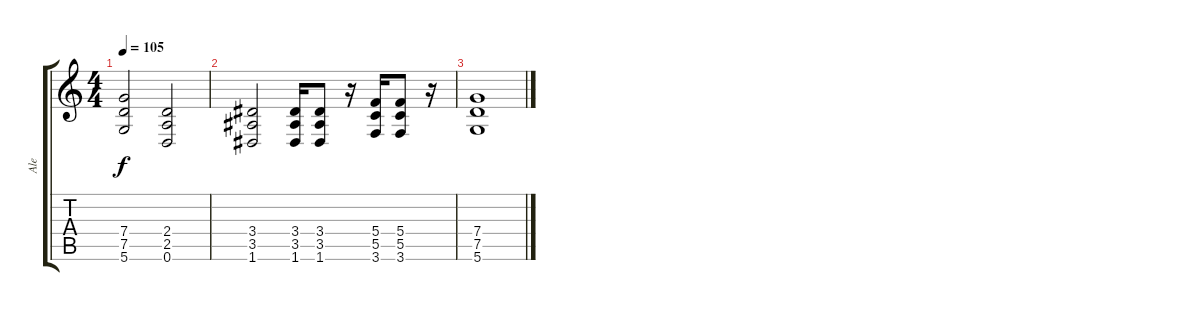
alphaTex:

\track ("Ale" "Ale") {instrument distortionguitar}
\staff {score tabs}
\tuning (D4 A3 F3 C3 G2 D2) {hide}
\ts (4 4)
\tempo 105
\clef g2
\ks c
(7.4 7.5 5.6).2{dy f} (2.4 2.5 0.6).2 |
(3.4 3.5 1.6).2 (3.4 3.5 1.6).16 (3.4 3.5 1.6).8 r.16 (5.4 5.5 3.6).16 (5.4 5.5 3.6).8 r.16 |
(7.4 7.5 5.6).1
